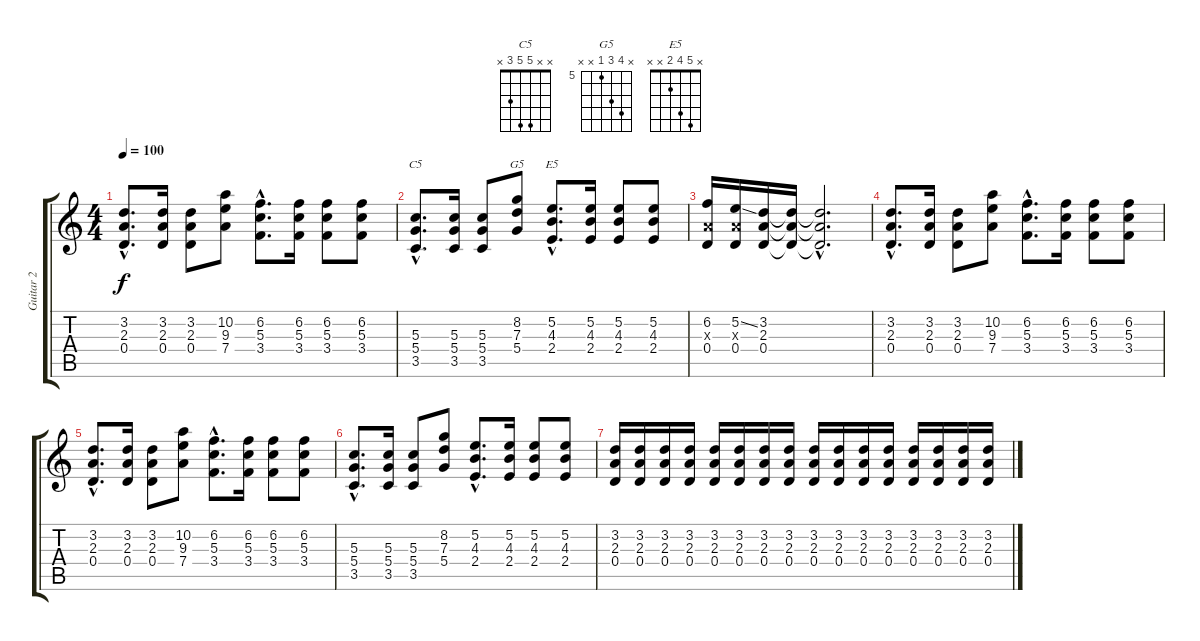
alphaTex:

\track ("Guitar 2" "Guitar 2") {instrument distortionguitar}
\staff {score tabs}
\tuning (E4 B3 G3 D3 A2 E2) {hide}
\chord ("C5" x x 5 5 3 x)
\chord ("G5" x 8 7 5 x x) {firstfret 5}
\chord ("E5" x 5 4 2 x x)
\ts (4 4)
\tempo 100
\clef g2
\ks c
(3.2{hac} 2.3{hac} 0.4{hac}).8{d dy f} (3.2 2.3 0.4).16 (3.2 2.3 0.4).8 (10.2 9.3 7.4).8 (6.2{hac} 5.3{hac} 3.4{hac}).8{d} (6.2 5.3 3.4).16 (6.2 5.3 3.4).8 (6.2 5.3 3.4).8 |
(5.3{hac} 5.4{hac} 3.5{hac}).8{d ch "C5"} (5.3 5.4 3.5).16 (5.3 5.4 3.5).8 (8.2 7.3 5.4).8{ch "G5"} (5.2{hac} 4.3{hac} 2.4{hac}).8{d ch "E5"} (5.2 4.3 2.4).16 (5.2 4.3 2.4).8 (5.2 4.3 2.4).8 |
(6.2 2.3{x} 0.4).16 (5.2{ss} 2.3{x} 0.4).16 (3.2 2.3 0.4).16 (3.2{t} 2.3{t} 0.4{t}).16 (3.2{hac t} 2.3{hac t} 0.4{hac t}).2{d} |
(3.2{hac} 2.3{hac} 0.4{hac}).8{d} (3.2 2.3 0.4).16 (3.2 2.3 0.4).8 (10.2 9.3 7.4).8 (6.2{hac} 5.3{hac} 3.4{hac}).8{d} (6.2 5.3 3.4).16 (6.2 5.3 3.4).8 (6.2 5.3 3.4).8 |
(3.2{hac} 2.3{hac} 0.4{hac}).8{d} (3.2 2.3 0.4).16 (3.2 2.3 0.4).8 (10.2 9.3 7.4).8 (6.2{hac} 5.3{hac} 3.4{hac}).8{d} (6.2 5.3 3.4).16 (6.2 5.3 3.4).8 (6.2 5.3 3.4).8 |
(5.3{hac} 5.4{hac} 3.5{hac}).8{d} (5.3 5.4 3.5).16 (5.3 5.4 3.5).8 (8.2 7.3 5.4).8 (5.2{hac} 4.3{hac} 2.4{hac}).8{d} (5.2 4.3 2.4).16 (5.2 4.3 2.4).8 (5.2 4.3 2.4).8 |
(3.2 2.3 0.4).16 (3.2 2.3 0.4).16 (3.2 2.3 0.4).16 (3.2 2.3 0.4).16 (3.2 2.3 0.4).16 (3.2 2.3 0.4).16 (3.2 2.3 0.4).16 (3.2 2.3 0.4).16 (3.2 2.3 0.4).16 (3.2 2.3 0.4).16 (3.2 2.3 0.4).16 (3.2 2.3 0.4).16 (3.2 2.3 0.4).16 (3.2 2.3 0.4).16 (3.2 2.3 0.4).16 (3.2 2.3 0.4).16
